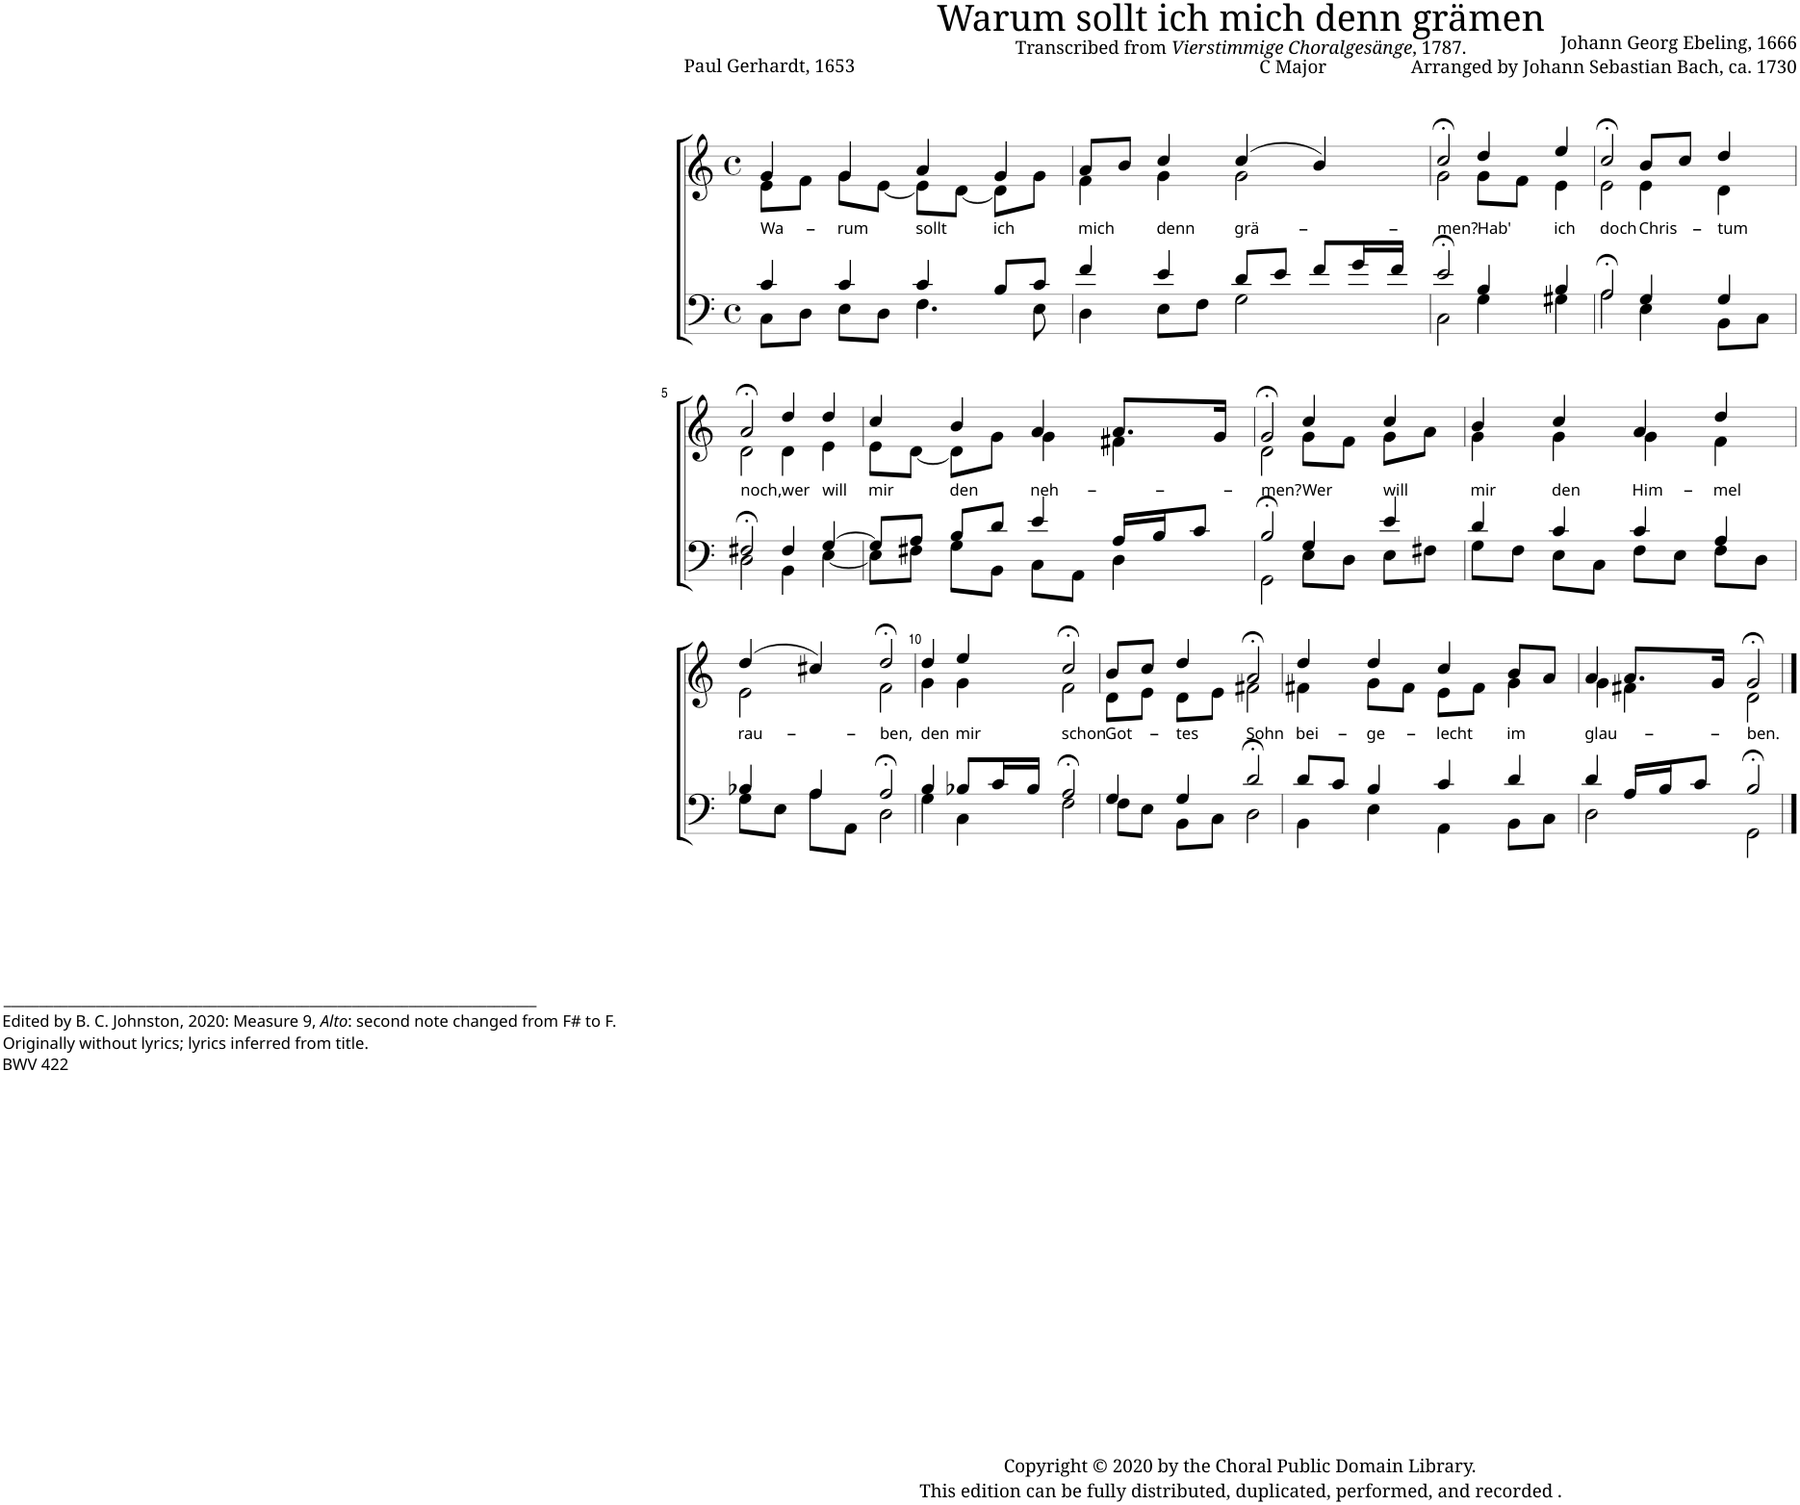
**kern	**kern	**text
*part2	*part1	*part1
*staff2	*staff1	*staff1
*I"Bass	*I"Soprano	*
*clefF4	*clefG2	*
*k[]	*k[]	*
*M4/4	*M4/4	*
*met(c)	*met(c)	*
=1	=1	=1
*^	*	*
!	!	!	!LO:LY:b
*	*	*^	*
4c/	8C\L	4g/	8e\L	Wa-
.	8D\J	.	8f\J	.
!	!	!	!	!LO:LY:b
4c/	8E\L	4g/	8g\L	-rum
.	8D\J	.	[8e\J	.
!	!	!	!	!LO:LY:b
4c/	4.F\	4a/	8e\L]	sollt
.	.	.	[8d\J	.
!	!	!	!	!LO:LY:b
8B/L	.	4g/	8d\L]	ich
8c/J	8E\	.	8g\J	.
=2	=2	=2	=2	=2
!	!	!	!	!LO:LY:b
4f/	4D\	8a/L	4f\	mich
.	.	8b/J	.	.
!	!	!	!	!LO:LY:b
4e/	8E\L	4cc/	4g\	denn
.	8F\J	.	.	.
!	!	!	!	!LO:LY:b
8d/L	2G\	(4cc/	2g\	grä-
8e/J	.	.	.	.
8f/L	.	4b/)	.	.
16g/L	.	.	.	.
16f/JJ	.	.	.	.
=3	=3	=3	=3	=3
!	!	!	!	!LO:LY:b
2e;</	2C\	2cc;</	2g\	-men?
!	!	!	!	!LO:LY:b
4B/	4G\	4dd/	8g\L	Hab'
.	.	.	8f\J	.
!	!	!	!	!LO:LY:b
4B/	4G#X\	4ee/	4e\	ich
=4	=4	=4	=4	=4
!	!	!	!	!LO:LY:b
2A;</	2A\	2cc;</	2e\	doch
!	!	!	!	!LO:LY:b
4G/	4E\	8b/L	4e\	Chris-
.	.	8cc/J	.	.
!	!	!	!	!LO:LY:b
4G/	8BB\L	4dd/	4d\	-tum
.	8C\J	.	.	.
!!LO:LB:g=z	!!
=5	=5	=5	=5	=5
!	!	!	!	!LO:LY:b
2F#X;</	2D\	2a;</	2d\	noch,
!	!	!	!	!LO:LY:b
4F#/	4BB\	4dd/	4d\	wer
!	!	!	!	!LO:LY:b
[4G/	[4E\	4dd/	4e\	will
=6	=6	=6	=6	=6
!	!	!	!	!LO:LY:b
8G/L]	8E\L]	4cc/	8e\L	mir
8A/J	8F#X\J	.	[8d\J	.
!	!	!	!	!LO:LY:b
8B/L	8G\L	4b/	8d\L]	den
8d/J	8BB\J	.	8g\J	.
!	!	!	!	!LO:LY:b
4e/	8C\L	4a/	4g\	neh-
.	8AA\J	.	.	.
16A/LL	4D\	8.a/L	4f#X\	.
16B/J	.	.	.	.
8c/J	.	.	.	.
.	.	16g/Jk	.	.
=7	=7	=7	=7	=7
!	!	!	!	!LO:LY:b
2B;</	2GG\	2g;</	2d\	-men?
!	!	!	!	!LO:LY:b
4G/	8E\L	4cc/	8g\L	Wer
.	8D\J	.	8f\J	.
!	!	!	!	!LO:LY:b
4e/	8E\L	4cc/	8g\L	will
.	8F#X\J	.	8a\J	.
=8	=8	=8	=8	=8
!	!	!	!	!LO:LY:b
4d/	8G\L	4b/	4g\	mir
.	8F\J	.	.	.
!	!	!	!	!LO:LY:b
4c/	8E\L	4cc/	4g\	den
.	8C\J	.	.	.
!	!	!	!	!LO:LY:b
4c/	8F\L	4a/	4g\	Him-
.	8E\J	.	.	.
!	!	!	!	!LO:LY:b
4A/	8F\L	4dd/	4f\	-mel
.	8D\J	.	.	.
!!LO:LB:g=z	!!
=9	=9	=9	=9	=9
!	!	!	!	!LO:LY:b
4B-X/	8G\L	(4dd/	2e\	rau-
.	8E\J	.	.	.
4A/	8A\L	4cc#X/)	.	.
.	8AA\J	.	.	.
!	!	!	!	!LO:LY:b
2A;</	2D\	2dd;</	2f\	-ben,
=10	=10	=10	=10	=10
!	!	!	!	!LO:LY:b
4B/	4G\	4dd/	4g\	den
!	!	!	!	!LO:LY:b
8B-X/L	4C\	4ee/	4g\	mir
16c/L	.	.	.	.
16B-/JJ	.	.	.	.
!	!	!	!	!LO:LY:b
2A;</	2F\	2cc;</	2f\	schon
=11	=11	=11	=11	=11
!	!	!	!	!LO:LY:b
4G/	8F\L	8b/L	8d\L	Got-
.	8E\J	8cc/J	8e\J	.
!	!	!	!	!LO:LY:b
4G/	8BB\L	4dd/	8d\L	-tes
.	8C\J	.	8e\J	.
!	!	!	!	!LO:LY:b
2d;</	2D\	2a;</	2f#X\	Sohn
=12	=12	=12	=12	=12
!LO:TX:b:t=___________________________________________________________________________	!	!	!	!
!LO:TX:b:t=Edited by B. C. Johnston, 2020&colon; Measure 9,	!	!	!	!
!LO:TX:b:i:t=Alto	!	!	!	!
!LO:TX:b:t=&colon; second note changed from F# to F.	!	!	!	!
!LO:TX:b:t=Originally without lyrics; lyrics inferred from title.	!	!	!	!
!LO:TX:b:t=BWV 422	!	!	!	!
!	!	!	!	!LO:LY:b
8d/L	4BB\	4dd/	4f#X\	bei-
8c/J	.	.	.	.
!	!	!	!	!LO:LY:b
4B/	4E\	4dd/	8g\L	-ge-
.	.	.	8f#\J	.
!	!	!	!	!LO:LY:b
4c/	4AA\	4cc/	8e\L	-lecht
.	.	.	8f#\J	.
!	!	!	!	!LO:LY:b
4d/	8BB\L	8b/L	4g\	im
.	8C\J	8a/J	.	.
=13	=13	=13	=13	=13
!	!	!	!	!LO:LY:b
4d/	2D\	4a/	4g\	glau-
16A/LL	.	8.a/L	4f#X\	.
16B/J	.	.	.	.
8c/J	.	.	.	.
.	.	16g/Jk	.	.
!	!	!	!	!LO:LY:b
2B;</	2GG\	2g;</	2d\	-ben.
*v	*v	*	*	*
*	*v	*v	*
==	==	==
*-	*-	*-
